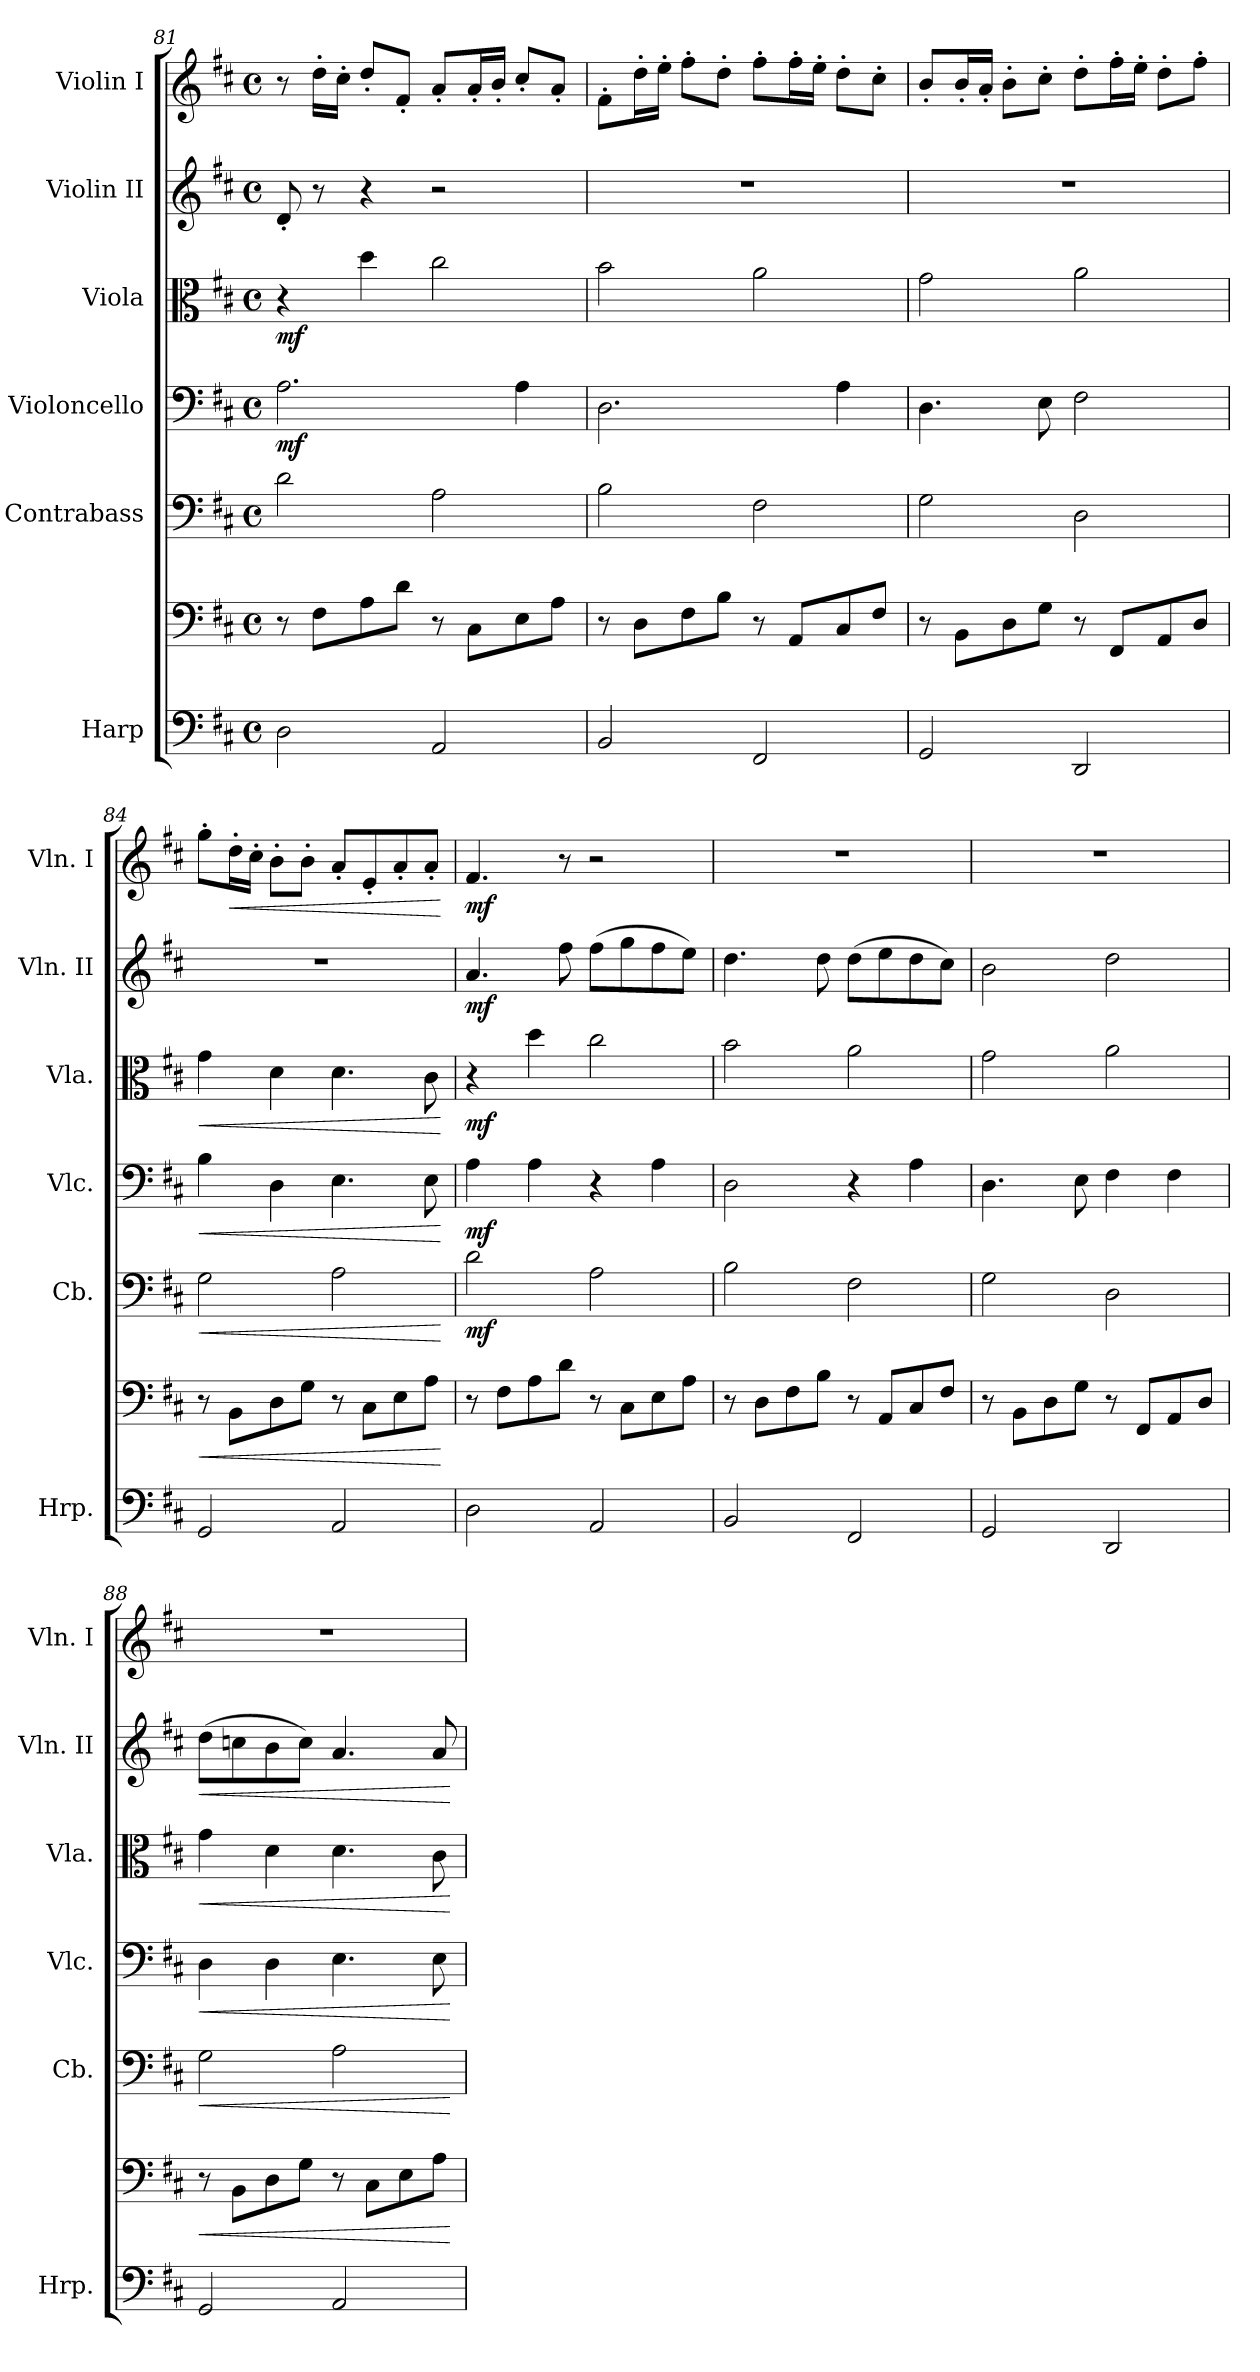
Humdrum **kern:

**kern	**kern	**dynam	**kern	**dynam	**kern	**dynam	**kern	**dynam	**kern	**dynam	**kern	**dynam
*part6	*part6	*part6	*part5	*part5	*part4	*part4	*part3	*part3	*part2	*part2	*part1	*part1
*staff7	*staff6	*staff6/7	*staff5	*staff5	*staff4	*staff4	*staff3	*staff3	*staff2	*staff2	*staff1	*staff1
*I"Harp	*	*	*I"Contrabass	*	*I"Violoncello	*	*I"Viola	*	*I"Violin II	*	*I"Violin I	*
*I'Hrp.	*	*	*I'Cb.	*	*I'Vlc.	*	*I'Vla.	*	*I'Vln. II	*	*I'Vln. I	*
*clefF4	*clefF4	*	*clefF4	*	*clefF4	*	*clefC3	*	*clefG2	*	*clefG2	*
*	*	*	*ITrd7c12	*	*	*	*	*	*	*	*	*
*k[f#c#]	*k[f#c#]	*	*k[f#c#]	*	*k[f#c#]	*	*k[f#c#]	*	*k[f#c#]	*	*k[f#c#]	*
*M4/4	*M4/4	*	*M4/4	*	*M4/4	*	*M4/4	*	*M4/4	*	*M4/4	*
*met(c)	*met(c)	*	*met(c)	*	*met(c)	*	*met(c)	*	*met(c)	*	*met(c)	*
=81	=81	=81	=81	=81	=81	=81	=81	=81	=81	=81	=81	=81
!	!	!	!	!	!	!LO:DY:b	!	!LO:DY:b	!	!	!	!
2D\	8r	.	2D\	.	2.A\	mf	4r	mf	8d'/	.	8r	.
.	8F#\L	.	.	.	.	.	.	.	8r	.	16dd'\LL	.
.	.	.	.	.	.	.	.	.	.	.	16cc#'\JJ	.
.	8A\	.	.	.	.	.	4dd\	.	4r	.	8dd'/L	.
.	8d\J	.	.	.	.	.	.	.	.	.	8f#'/J	.
2AA/	8r	.	2AA\	.	.	.	2cc#\	.	2r	.	8a'/L	.
.	8C#\L	.	.	.	.	.	.	.	.	.	16a'/L	.
.	.	.	.	.	.	.	.	.	.	.	16b'/JJ	.
.	8E\	.	.	.	4A\	.	.	.	.	.	8cc#'/L	.
.	8A\J	.	.	.	.	.	.	.	.	.	8a'/J	.
!!LO:PB:g=z
=82	=82	=82	=82	=82	=82	=82	=82	=82	=82	=82	=82	=82
2BB/	8r	.	2BB\	.	2.D\	.	2b\	.	1r	.	8f#'\L	.
.	8D\L	.	.	.	.	.	.	.	.	.	16dd'\L	.
.	.	.	.	.	.	.	.	.	.	.	16ee'\JJ	.
.	8F#\	.	.	.	.	.	.	.	.	.	8ff#'\L	.
.	8B\J	.	.	.	.	.	.	.	.	.	8dd'\J	.
2FF#/	8r	.	2FF#\	.	.	.	2a\	.	.	.	8ff#'\L	.
.	8AA/L	.	.	.	.	.	.	.	.	.	16ff#'\L	.
.	.	.	.	.	.	.	.	.	.	.	16ee'\JJ	.
.	8C#/	.	.	.	4A\	.	.	.	.	.	8dd'\L	.
.	8F#/J	.	.	.	.	.	.	.	.	.	8cc#'\J	.
=83	=83	=83	=83	=83	=83	=83	=83	=83	=83	=83	=83	=83
2GG/	8r	.	2GG\	.	4.D\	.	2g\	.	1r	.	8b'/L	.
.	8BB\L	.	.	.	.	.	.	.	.	.	16b'/L	.
.	.	.	.	.	.	.	.	.	.	.	16a'/JJ	.
.	8D\	.	.	.	.	.	.	.	.	.	8b'\L	.
.	8G\J	.	.	.	8E\	.	.	.	.	.	8cc#'\J	.
2DD/	8r	.	2DD\	.	2F#\	.	2a\	.	.	.	8dd'\L	.
.	8FF#/L	.	.	.	.	.	.	.	.	.	16ff#'\L	.
.	.	.	.	.	.	.	.	.	.	.	16ee'\JJ	.
.	8AA/	.	.	.	.	.	.	.	.	.	8dd'\L	.
.	8D/J	.	.	.	.	.	.	.	.	.	8ff#'\J	.
=84	=84	=84	=84	=84	=84	=84	=84	=84	=84	=84	=84	=84
!	!	!LO:HP:b	!	!LO:HP:b	!	!LO:HP:b	!	!LO:HP:b	!	!	!	!
2GG/	8r	<	2GG\	<	4B\	<	4g\	<	1r	.	8gg'\L	.
!	!	!	!	!	!	!	!	!	!	!	!	!LO:HP:b
.	8BB\L	.	.	.	.	.	.	.	.	.	16dd'\L	<
.	.	.	.	.	.	.	.	.	.	.	16cc#'\JJ	.
.	8D\	.	.	.	4D\	.	4d\	.	.	.	8b'\L	.
.	8G\J	.	.	.	.	.	.	.	.	.	8b'\J	.
2AA/	8r	.	2AA\	.	4.E\	.	4.d\	.	.	.	8a'/L	.
.	8C#\L	.	.	.	.	.	.	.	.	.	8e'/	.
.	8E\	.	.	.	.	.	.	.	.	.	8a'/	.
.	8A\J	.	.	.	8E\	.	8c#\	.	.	.	8a'/J	.
.	.	[	.	[	.	[	.	[	.	.	.	[
=85	=85	=85	=85	=85	=85	=85	=85	=85	=85	=85	=85	=85
!	!	!LO:DY:b=2	!	!	!	!	!	!	!	!	!	!
!	!	!LO:DY:n=1:b	!	!LO:DY:b	!	!LO:DY:b	!	!LO:DY:b	!	!LO:DY:b	!	!LO:DY:b
2D\	8r	mf mf	2D\	mf	4A\	mf	4r	mf	4.a/	mf	4.f#/	mf
.	8F#\L	.	.	.	.	.	.	.	.	.	.	.
.	8A\	.	.	.	4A\	.	4dd\	.	.	.	.	.
.	8d\J	.	.	.	.	.	.	.	8ff#\	.	8r	.
2AA/	8r	.	2AA\	.	4r	.	2cc#\	.	(8ff#\L	.	2r	.
.	8C#\L	.	.	.	.	.	.	.	8gg\	.	.	.
.	8E\	.	.	.	4A\	.	.	.	8ff#\	.	.	.
.	8A\J	.	.	.	.	.	.	.	8ee\J)	.	.	.
=86	=86	=86	=86	=86	=86	=86	=86	=86	=86	=86	=86	=86
2BB/	8r	.	2BB\	.	2D\	.	2b\	.	4.dd\	.	1r	.
.	8D\L	.	.	.	.	.	.	.	.	.	.	.
.	8F#\	.	.	.	.	.	.	.	.	.	.	.
.	8B\J	.	.	.	.	.	.	.	8dd\	.	.	.
2FF#/	8r	.	2FF#\	.	4r	.	2a\	.	(8dd\L	.	.	.
.	8AA/L	.	.	.	.	.	.	.	8ee\	.	.	.
.	8C#/	.	.	.	4A\	.	.	.	8dd\	.	.	.
.	8F#/J	.	.	.	.	.	.	.	8cc#\J)	.	.	.
=87	=87	=87	=87	=87	=87	=87	=87	=87	=87	=87	=87	=87
2GG/	8r	.	2GG\	.	4.D\	.	2g\	.	2b\	.	1r	.
.	8BB\L	.	.	.	.	.	.	.	.	.	.	.
.	8D\	.	.	.	.	.	.	.	.	.	.	.
.	8G\J	.	.	.	8E\	.	.	.	.	.	.	.
2DD/	8r	.	2DD\	.	4F#\	.	2a\	.	2dd\	.	.	.
.	8FF#/L	.	.	.	.	.	.	.	.	.	.	.
.	8AA/	.	.	.	4F#\	.	.	.	.	.	.	.
.	8D/J	.	.	.	.	.	.	.	.	.	.	.
!!LO:PB:g=z
=88	=88	=88	=88	=88	=88	=88	=88	=88	=88	=88	=88	=88
!	!	!LO:HP:b	!	!LO:HP:b	!	!LO:HP:b	!	!LO:HP:b	!	!LO:HP:b	!	!
2GG/	8r	<	2GG\	<	4D\	<	4g\	<	(8dd\L	<	1r	.
.	8BB\L	.	.	.	.	.	.	.	8ccn\	.	.	.
.	8D\	.	.	.	4D\	.	4d\	.	8b\	.	.	.
.	8G\J	.	.	.	.	.	.	.	8cc\J)	.	.	.
2AA/	8r	.	2AA\	.	4.E\	.	4.d\	.	4.a/	.	.	.
.	8C#\L	.	.	.	.	.	.	.	.	.	.	.
.	8E\	.	.	.	.	.	.	.	.	.	.	.
.	8A\J	.	.	.	8E\	.	8c#\	.	8a/	.	.	.
.	.	[	.	[	.	[	.	[	.	[	.	.
=	=	=	=	=	=	=	=	=	=	=	=	=
*-	*-	*-	*-	*-	*-	*-	*-	*-	*-	*-	*-	*-
